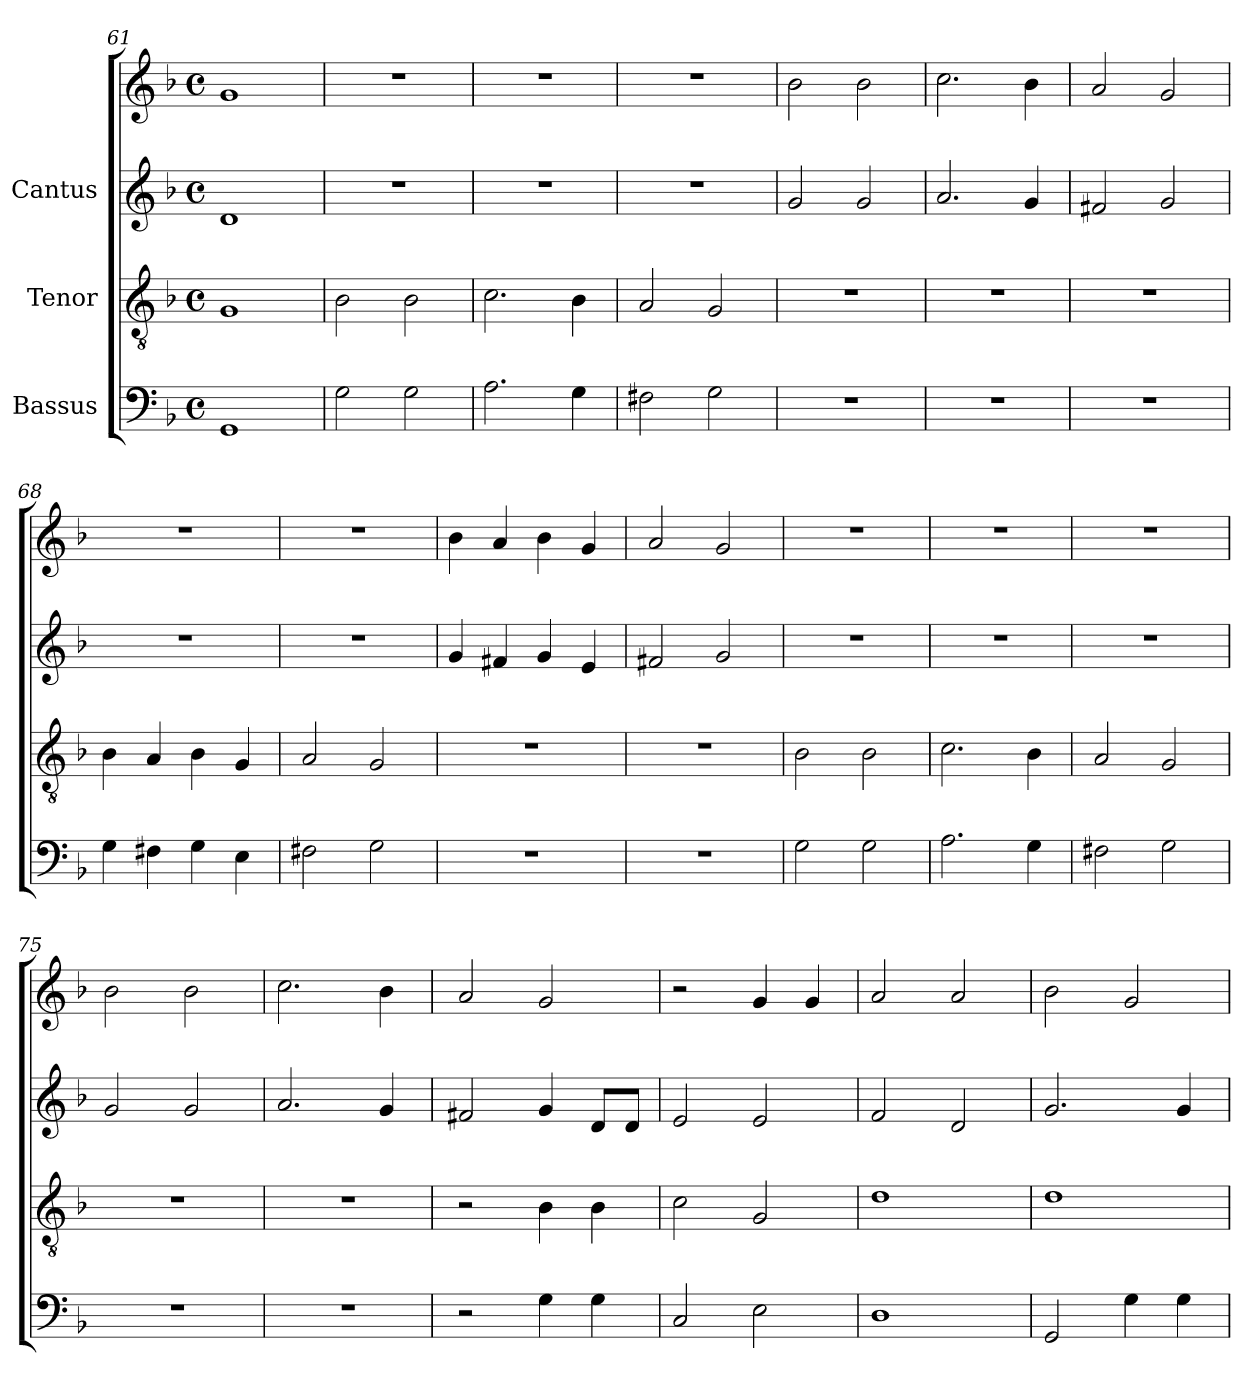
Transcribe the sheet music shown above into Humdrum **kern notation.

**kern	**kern	**kern	**kern
*part3	*part2	*part1	*part1
*staff4	*staff3	*staff2	*staff1
*I"Bassus	*I"Tenor	*I"Cantus	*
*clefF4	*clefGv2	*clefG2	*clefG2
*k[b-]	*k[b-]	*k[b-]	*k[b-]
*F:	*F:	*F:	*F:
*M4/4	*M4/4	*M4/4	*M4/4
*met(c)	*met(c)	*met(c)	*met(c)
=61	=61	=61	=61
1GG	1G	1d	1g
=62	=62	=62	=62
2G\	2B-\	1r	1r
2G\	2B-\	.	.
=63	=63	=63	=63
2.A\	2.c\	1r	1r
4G\	4B-\	.	.
=64	=64	=64	=64
2F#X\	2A/	1r	1r
2G\	2G/	.	.
=65	=65	=65	=65
1r	1r	2g/	2b-\
.	.	2g/	2b-\
=66	=66	=66	=66
1r	1r	2.a/	2.cc\
.	.	4g/	4b-\
=67	=67	=67	=67
1r	1r	2f#X/	2a/
.	.	2g/	2g/
=68	=68	=68	=68
4G\	4B-\	1r	1r
4F#X\	4A/	.	.
4G\	4B-\	.	.
4E\	4G/	.	.
!!LO:LB:g=z
=69	=69	=69	=69
2F#X\	2A/	1r	1r
2G\	2G/	.	.
=70	=70	=70	=70
1r	1r	4g/	4b-\
.	.	4f#X/	4a/
.	.	4g/	4b-\
.	.	4e/	4g/
=71	=71	=71	=71
1r	1r	2f#X/	2a/
.	.	2g/	2g/
=72	=72	=72	=72
2G\	2B-\	1r	1r
2G\	2B-\	.	.
=73	=73	=73	=73
2.A\	2.c\	1r	1r
4G\	4B-\	.	.
=74	=74	=74	=74
2F#X\	2A/	1r	1r
2G\	2G/	.	.
=75	=75	=75	=75
1r	1r	2g/	2b-\
.	.	2g/	2b-\
=76	=76	=76	=76
1r	1r	2.a/	2.cc\
.	.	4g/	4b-\
!!LO:PB:g=z
=77	=77	=77	=77
2r	2r	2f#X/	2a/
4G\	4B-\	4g/	2g/
4G\	4B-\	8d/L	.
.	.	8d/J	.
=78	=78	=78	=78
2C/	2c\	2e/	2r
2E\	2G/	2e/	4g/
.	.	.	4g/
=79	=79	=79	=79
1D	1d	2f/	2a/
.	.	2d/	2a/
=80	=80	=80	=80
2GG/	1d	2.g/	2b-\
4G\	.	.	2g/
4G\	.	4g/	.
=	=	=	=
*-	*-	*-	*-
